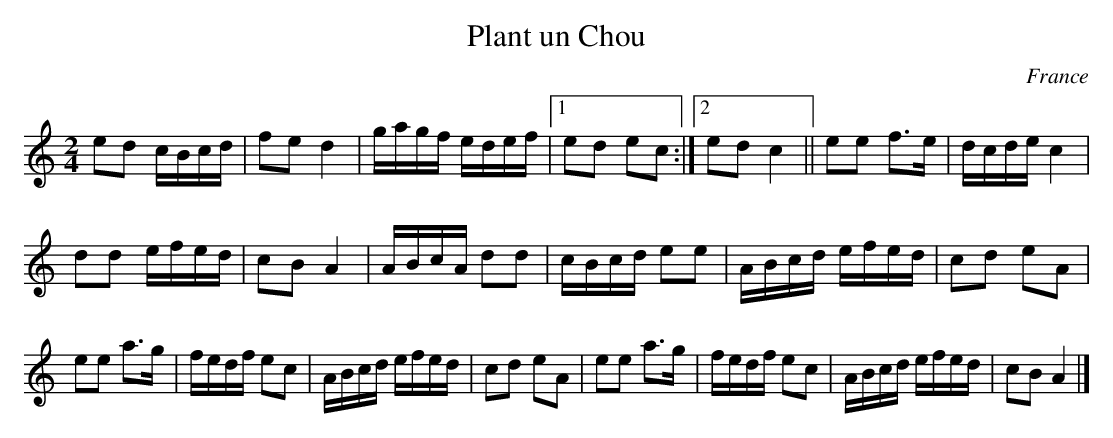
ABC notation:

X:1
T:Plant un Chou
M:2/4
O:France
K:C
e2d2 cBcd| f2e2 d4| gagf edef |1 e2d2 e2c2 :|2 e2d2 c4 ||\
e2e2 f3e| dcde c4|
d2d2 efed| c2B2A4 | \
ABcA d2d2| cBcd e2e2| ABcd efed| c2d2 e2A2|
e2e2 a3g| fedf e2c2| ABcd efed| c2d2 e2A2| \
e2e2 a3g| fedf e2c2| ABcd efed| c2B2 A4|]
